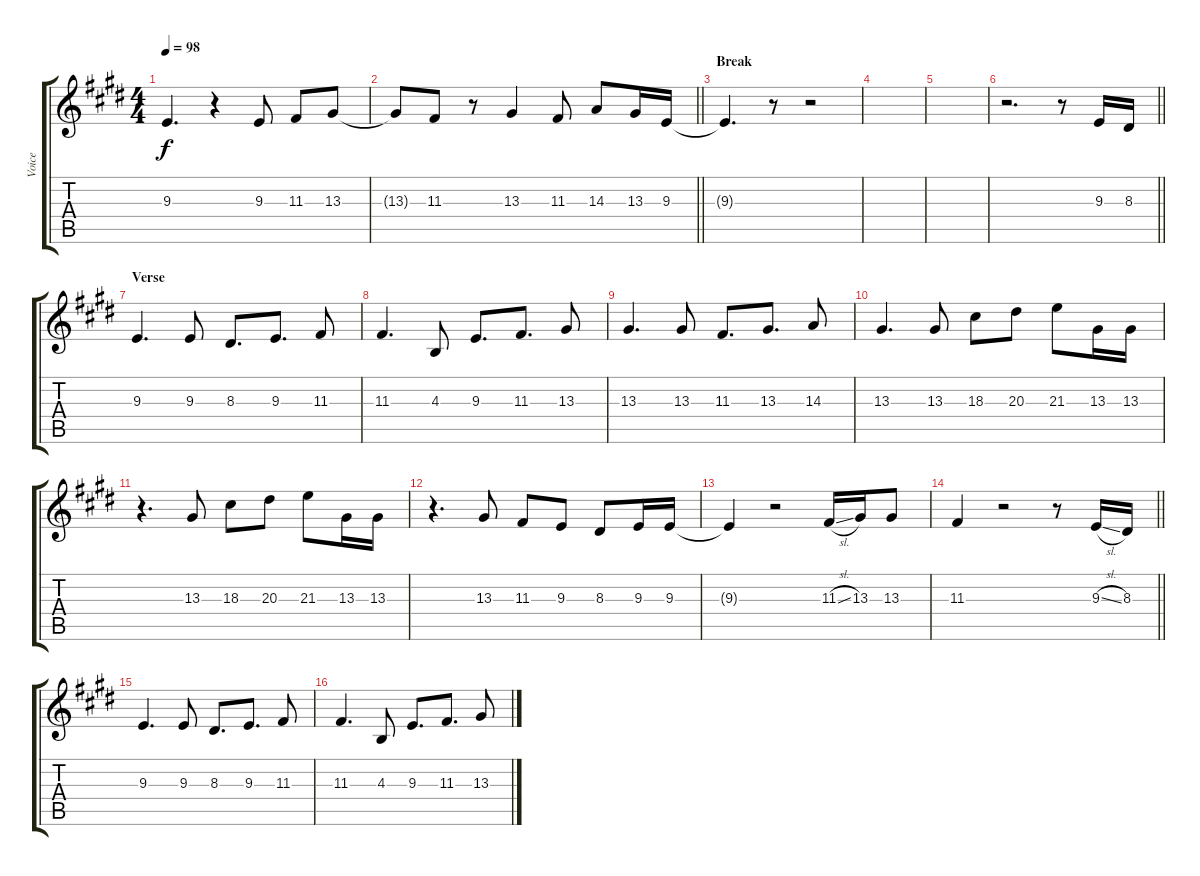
\track ("Voice" "Voice") {instrument fx5brightness}
\staff {score tabs}
\tuning (E4 B3 G3 D3 A2 E2) {hide}
\ts (4 4)
\tempo 98
\clef g2
\ks e
9.3.4{d dy f} r.4 9.3.8 11.3.8 13.3.8 |
\barLineRight lightlight
13.3{t}.8 11.3.8 r.8 13.3.4 11.3.8 14.3.8 13.3.16 9.3.16 |
\section ("" "Break")
9.3{t}.4{d} r.8 r.2 |
|
|
\barLineRight lightlight
r.2{d} r.8 9.3.16 8.3.16 |
\section ("" "Verse")
9.3.4{d} 9.3.8 8.3.8{d} 9.3.8{d} 11.3.8 |
11.3.4{d} 4.3.8 9.3.8{d} 11.3.8{d} 13.3.8 |
13.3.4{d} 13.3.8 11.3.8{d} 13.3.8{d} 14.3.8 |
13.3.4{d} 13.3.8 18.3.8 20.3.8 21.3.8 13.3.16 13.3.16 |
r.4{d} 13.3.8 18.3.8 20.3.8 21.3.8 13.3.16 13.3.16 |
r.4{d} 13.3.8 11.3.8 9.3.8 8.3.8 9.3.16 9.3.16 |
9.3{t}.4 r.2 11.3{sl}.16 13.3.16 13.3.8 |
\barLineRight lightlight
11.3.4 r.2 r.8 9.3{sl}.16 8.3.16 |
\section ("" "")
9.3.4{d} 9.3.8 8.3.8{d} 9.3.8{d} 11.3.8 |
11.3.4{d} 4.3.8 9.3.8{d} 11.3.8{d} 13.3.8
